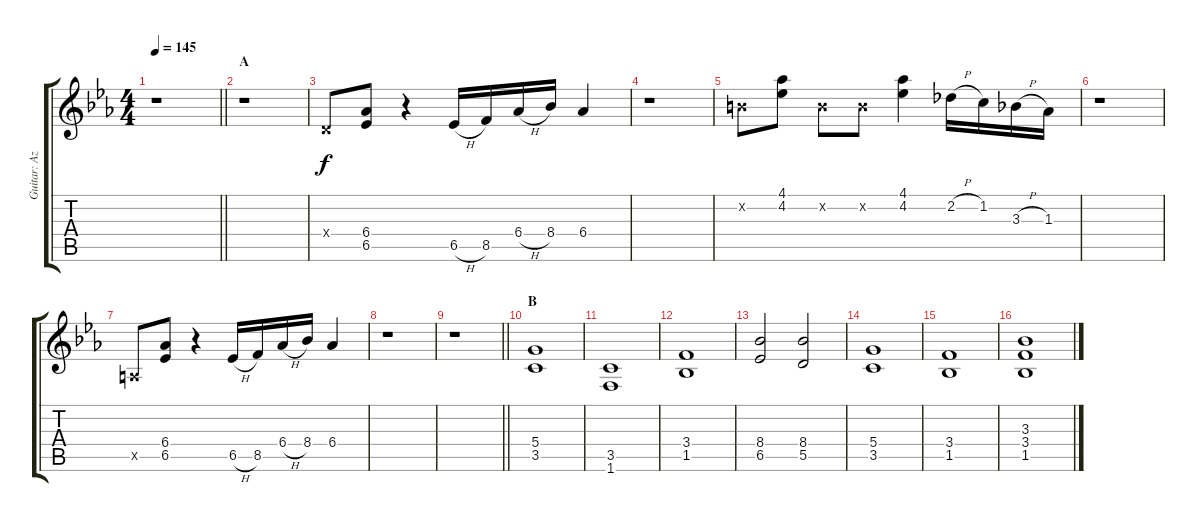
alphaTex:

\track ("Guitar: Azusa Nakano" "Guitar: Az") {instrument overdrivenguitar}
\staff {score tabs}
\tuning (E4 B3 G3 D3 A2 E2) {hide}
\ts (4 4)
\tempo 145
\clef g2
\barLineRight lightlight
\ks eb
r.1{dy f} |
\section ("" "A")
r.1 |
0.4{x}.8 (6.4 6.5).8 r.4 6.5{h}.16 8.5.16 6.4{h}.16 8.4.16 6.4.4 |
r.1 |
0.2{x}.8 (4.1 4.2).8 0.2{x}.8 0.2{x}.8 (4.1 4.2).4 2.2{h}.16 1.2.16 3.3{h}.16 1.3.16 |
r.1 |
0.5{x}.8 (6.4 6.5).8 r.4 6.5{h}.16 8.5.16 6.4{h}.16 8.4.16 6.4.4 |
r.1 |
\barLineRight lightlight
r.1 |
\section ("" "B")
(5.4 3.5).1 |
(3.5 1.6).1 |
(3.4 1.5).1 |
(8.4 6.5).2 (8.4 5.5).2 |
(5.4 3.5).1 |
(3.4 1.5).1 |
(3.3 3.4 1.5).1
